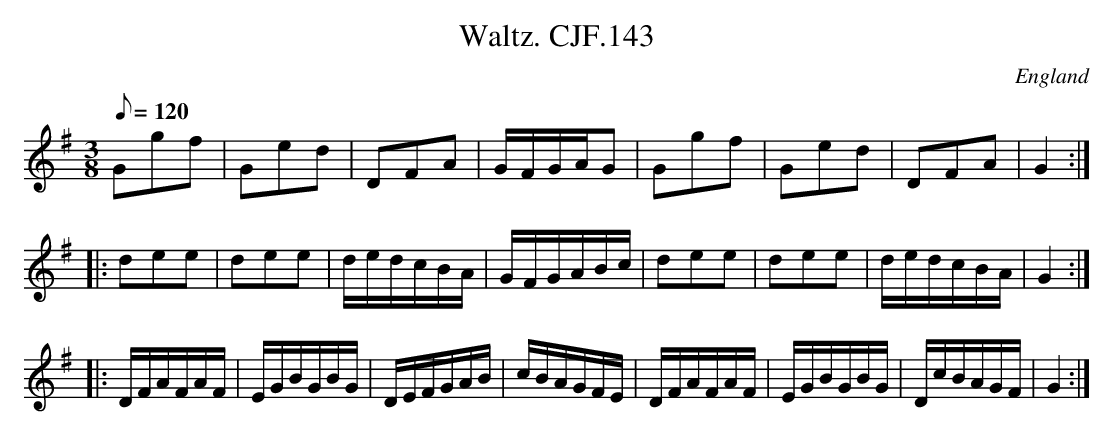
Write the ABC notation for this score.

X:1
T:Waltz. CJF.143
L:1/16
M:3/8
O:England
Q:1/8=120
K:G
G2g2f2|G2e2d2|D2F2A2|GFGAG2|\
G2g2f2|G2e2d2|D2F2A2|G4:|!
|:d2e2e2|d2e2e2|dedcBA|\
GFGABc|d2e2e2|d2e2e2|dedcBA|G4:|!
|:DFAFAF|EGBGBG|DEFGAB|cBAGFE|\
DFAFAF|EGBGBG|DcBAGF|G4:|
